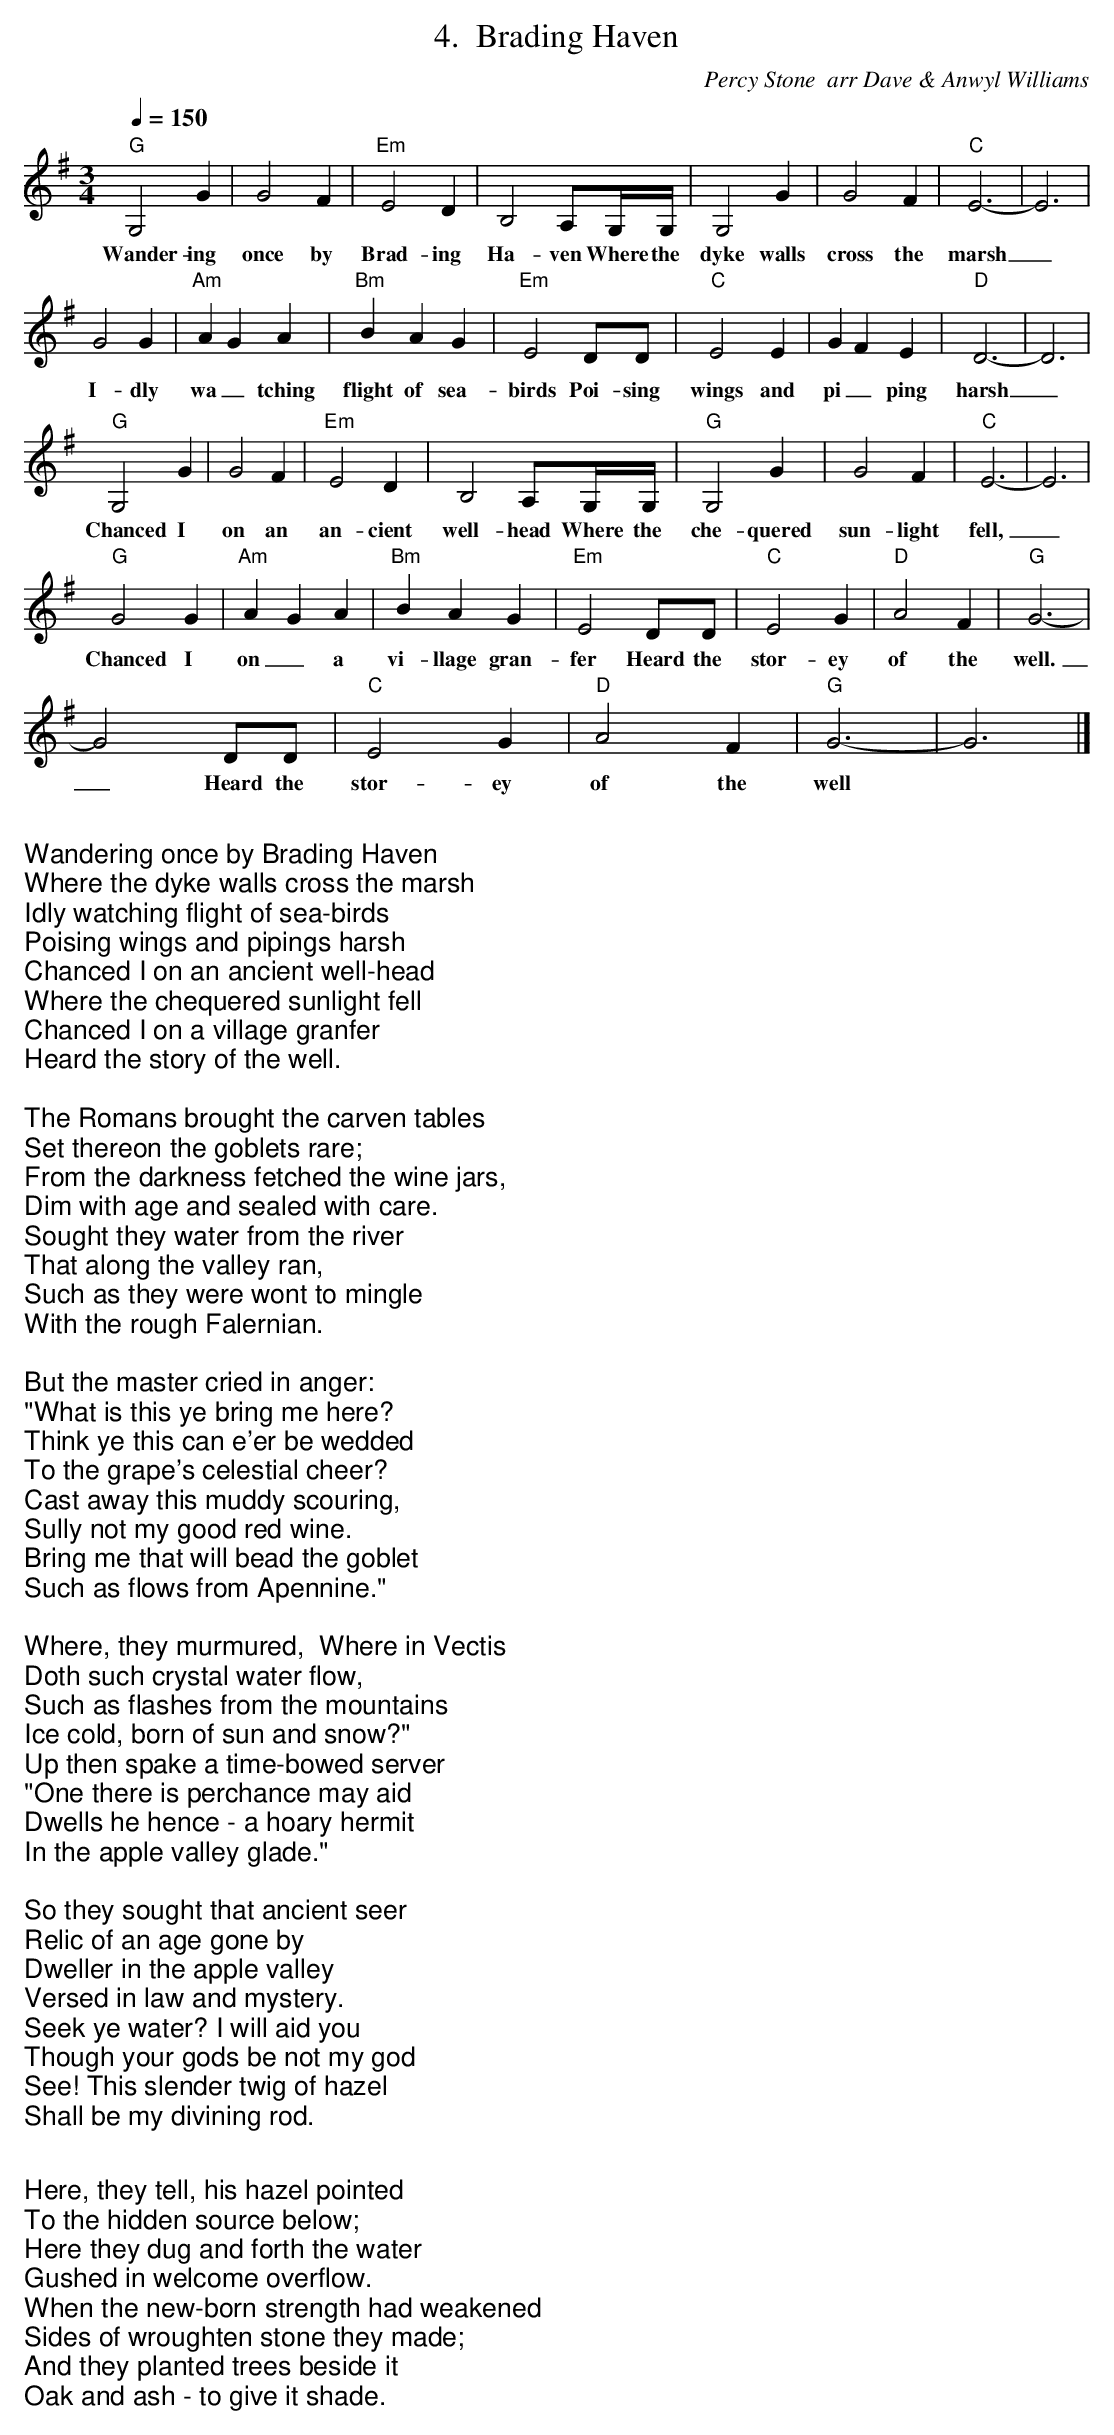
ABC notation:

X:1
T: Brading Haven
C: Percy Stone  arr Dave & Anwyl Williams
M:3/4
Q:1/4=150
K:G
"G"G,4G2 | G4F2 | "Em"E4D2 | B,4 A,G,/G,/ | G,4 G2 | G4 F2 | "C"E6- | E6 |
w:Wander-ing once by Brad-ing Ha-ven Where the dyke walls cross the marsh_
G4G2 | "Am"A2G2A2 | "Bm"B2A2G2 | "Em"E4 DD | "C"E4E2 | G2F2E2 | "D"D6- | D6 |
w:I-dly wa_tching flight of sea-birds Poi-sing wings and pi_ping harsh_
"G"G,4G2 | G4F2 | "Em"E4D2 | B,4 A,G,/G,/ | "G"G,4 G2 | G4 F2 | "C"E6- | E6 |
w:Chanced I on an an-cient well-head Where the che-quered sun-light fell,_
"G"G4G2 | "Am"A2G2A2 | "Bm"B2A2G2 | "Em"E4DD | "C"E4G2 | "D"A4F2 | "G"G6- |
w:Chanced I on_a vi-llage gran-fer Heard the stor-ey of the well.
G4DD | "C"E4G2 | "D"A4F2 | "G"G6- | G6 |]
w: _Heard the stor-ey of the well
%%newpage
W:Wandering once by Brading Haven
W:Where the dyke walls cross the marsh
W:Idly watching flight of sea-birds
W:Poising wings and pipings harsh
W:Chanced I on an ancient well-head
W:Where the chequered sunlight fell
W:Chanced I on a village granfer
W:Heard the story of the well.
W:
W:The Romans brought the carven tables
W:Set thereon the goblets rare;
W:From the darkness fetched the wine jars,
W:Dim with age and sealed with care.
W:Sought they water from the river
W:That along the valley ran,
W:Such as they were wont to mingle
W:With the rough Falernian.
W:
W:But the master cried in anger:
W:"What is this ye bring me here?
W:Think ye this can e'er be wedded
W:To the grape's celestial cheer?
W:Cast away this muddy scouring,
W:Sully not my good red wine.
W:Bring me that will bead the goblet
W:Such as flows from Apennine."
W:
W:Where, they murmured,  Where in Vectis
W:Doth such crystal water flow,
W:Such as flashes from the mountains
W:Ice cold, born of sun and snow?"
W:Up then spake a time-bowed server
W:"One there is perchance may aid
W:Dwells he hence - a hoary hermit
W:In the apple valley glade."
W:
W:So they sought that ancient seer
W:Relic of an age gone by
W:Dweller in the apple valley
W:Versed in law and mystery.
W:Seek ye water? I will aid you
W:Though your gods be not my god
W:See! This slender twig of hazel
W:Shall be my divining rod.
W:
W:Here, they tell, his hazel pointed
W:To the hidden source below;
W:Here they dug and forth the water
W:Gushed in welcome overflow.
W:When the new-born strength had weakened
W:Sides of wroughten stone they made;
W:And they planted trees beside it
W:Oak and ash - to give it shade.
W:
